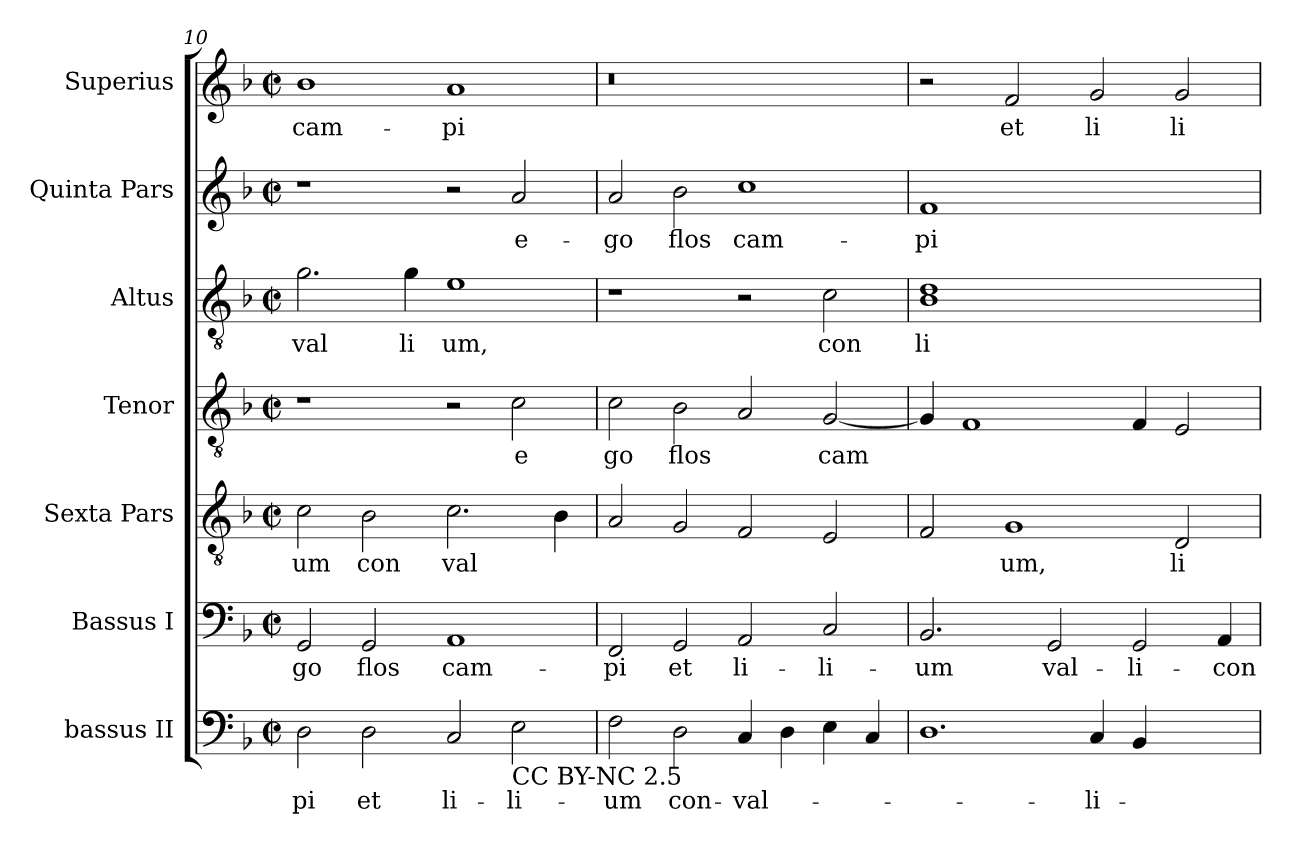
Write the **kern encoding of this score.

**kern	**text	**kern	**text	**kern	**text	**kern	**text	**kern	**text	**kern	**text	**kern	**text
*part7	*part7	*part6	*part6	*part5	*part5	*part4	*part4	*part3	*part3	*part2	*part2	*part1	*part1
*staff7	*staff7	*staff6	*staff6	*staff5	*staff5	*staff4	*staff4	*staff3	*staff3	*staff2	*staff2	*staff1	*staff1
*I"bassus II	*	*I"Bassus I	*	*I"Sexta Pars	*	*I"Tenor	*	*I"Altus	*	*I"Quinta Pars	*	*I"Superius	*
*clefF4	*	*clefF4	*	*clefGv2	*	*clefGv2	*	*clefGv2	*	*clefG2	*	*clefG2	*
*k[b-]	*	*k[b-]	*	*k[b-]	*	*k[b-]	*	*k[b-]	*	*k[b-]	*	*k[b-]	*
*F:	*	*F:	*	*F:	*	*F:	*	*F:	*	*F:	*	*F:	*
*M2/2	*	*M2/2	*	*M2/2	*	*M2/2	*	*M2/2	*	*M2/2	*	*M2/2	*
*met(c|)	*	*met(c|)	*	*met(c|)	*	*met(c|)	*	*met(c|)	*	*met(c|)	*	*met(c|)	*
=10	=10	=10	=10	=10	=10	=10	=10	=10	=10	=10	=10	=10	=10
!	!LO:LY:b:cj	!	!LO:LY:b:cj	!	!LO:LY:b:cj	!	!	!	!LO:LY:b:cj	!	!	!	!LO:LY:b:cj
2D\	-pi	2GG/	-go	2c\	um	1r	.	2.g\	val	1r	.	1b-	cam-
!	!LO:LY:b:cj	!	!LO:LY:b:cj	!	!LO:LY:b:cj	!	!	!	!	!	!	!	!
2D\	et	2GG/	flos	2B-\	con	.	.	.	.	.	.	.	.
!	!	!	!	!	!	!	!	!	!LO:LY:b:cj	!	!	!	!
.	.	.	.	.	.	.	.	4g\	li	.	.	.	.
!	!LO:LY:b:cj	!	!LO:LY:b:cj	!	!LO:LY:b	!	!	!	!LO:LY:b:cj	!	!	!	!LO:LY:b:cj
2C/	li-	1AA	cam-	2.c\	val	2r	.	1e	um,	2r	.	1a	-pi
!LO:TX:b:t=CC BY-NC 2.5	!	!	!	!	!	!	!	!	!	!	!	!	!
!	!LO:LY:b:cj	!	!	!	!	!	!LO:LY:b:cj	!	!	!	!LO:LY:b:cj	!	!
2E\	-li-	.	.	.	.	2c\	e	.	.	2a/	e-	.	.
.	.	.	.	4B-\	.	.	.	.	.	.	.	.	.
=11	=11	=11	=11	=11	=11	=11	=11	=11	=11	=11	=11	=11	=11
!	!LO:LY:b:cj	!	!LO:LY:b:cj	!	!	!	!LO:LY:b:cj	!	!	!	!LO:LY:b:cj	!	!
2F\	-um	2FF/	-pi	2A/	.	2c\	go	1r	.	2a/	-go	0r	.
!	!LO:LY:b:cj	!	!LO:LY:b:cj	!	!	!	!LO:LY:b	!	!	!	!LO:LY:b:cj	!	!
2D\	con-	2GG/	et	2G/	.	2B-\	flos	.	.	2b-\	flos	.	.
!	!LO:LY:b	!	!LO:LY:b:cj	!	!	!	!	!	!	!	!LO:LY:b:cj	!	!
4C/	-val-	2AA/	li-	2F/	.	2A/	.	2r	.	1cc	cam-	.	.
4D\	.	.	.	.	.	.	.	.	.	.	.	.	.
!	!	!	!LO:LY:b:cj	!	!	!	!LO:LY:b	!	!LO:LY:b:cj	!	!	!	!
4E\	.	2C/	-li-	2E/	.	[>2G/	cam	2c\	con	.	.	.	.
4C/	.	.	.	.	.	.	.	.	.	.	.	.	.
!!LO:PB:g=z
=12	=12	=12	=12	=12	=12	=12	=12	=12	=12	=12	=12	=12	=12
!LO:N:vis=1.	!	!	!LO:LY:b:cj	!	!	!	!	!	!LO:LY:b:cj	!	!LO:LY:b:cj	!	!
1D	.	2.BB-/	-um	2F/	.	4G/]	.	1d 1B-	li	1f	-pi	2r	.
.	.	.	.	.	.	1F	.	.	.	.	.	.	.
!	!	!	!	!	!LO:LY:b:cj	!	!	!	!	!	!	!	!LO:LY:b:cj
.	.	.	.	1G	um,	.	.	.	.	.	.	2f/	et
!	!	!	!LO:LY:b:cj	!	!	!	!	!	!	!	!	!	!
.	.	2GG/	-val-	.	.	.	.	.	.	.	.	.	.
!	!LO:LY:b:cj	!	!	!	!	!	!	!	!	!	!	!	!LO:LY:b:cj
4C/	-li-	.	.	.	.	.	.	1ryy	.	1ryy	.	2g/	li
!	!	!	!LO:LY:b:cj	!	!	!	!	!	!	!	!	!	!
4BB-/	.	2GG/	-li-	.	.	4F/	.	.	.	.	.	.	.
!	!	!	!	!	!LO:LY:b:cj	!	!	!	!	!	!	!	!LO:LY:b:cj
2ryy	.	.	.	2D/	li	2E/	.	.	.	.	.	2g/	li
!	!	!	!LO:LY:b:cj	!	!	!	!	!	!	!	!	!	!
.	.	4AA/	con-	.	.	.	.	.	.	.	.	.	.
=	=	=	=	=	=	=	=	=	=	=	=	=	=
*-	*-	*-	*-	*-	*-	*-	*-	*-	*-	*-	*-	*-	*-
